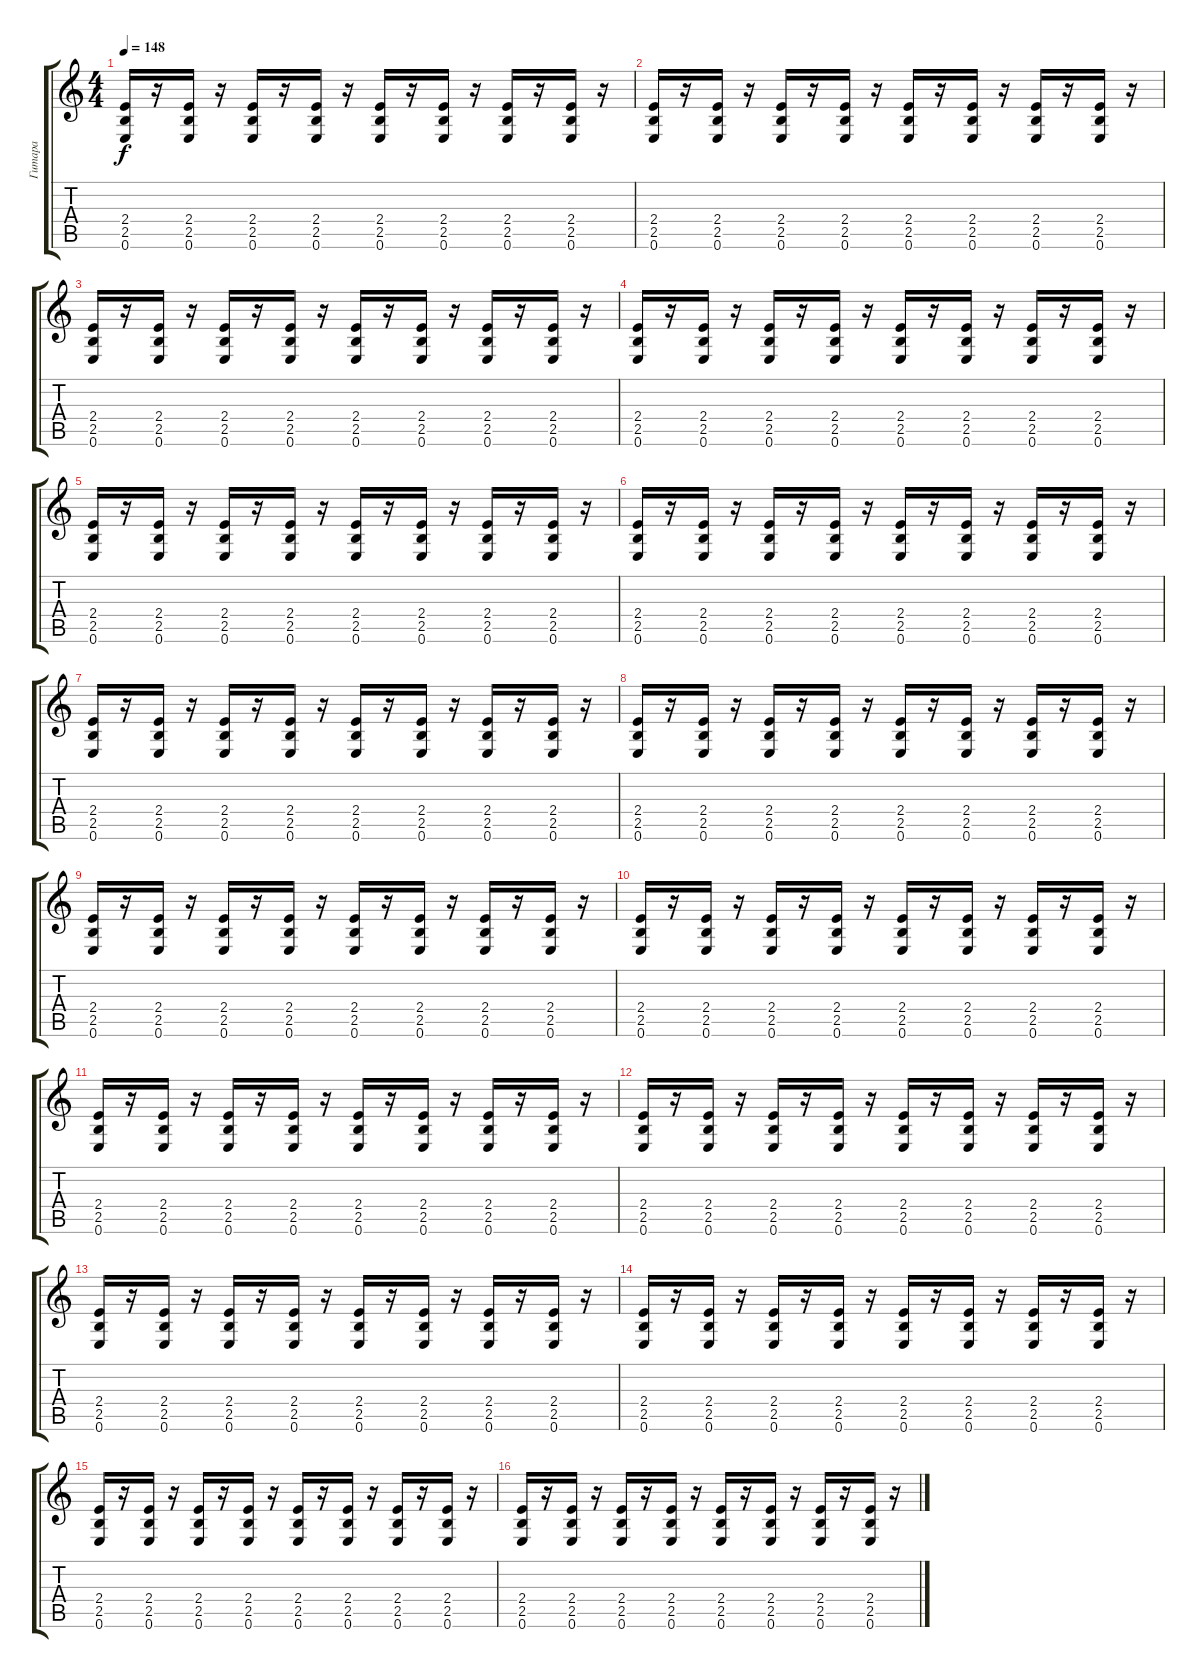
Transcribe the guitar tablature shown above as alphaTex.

\track ("Гитара" "Гитара") {instrument overdrivenguitar}
\staff {score tabs}
\tuning (E4 B3 G3 D3 A2 E2) {hide}
\ts (4 4)
\tempo 148
\clef g2
\ks c
(2.4 2.5 0.6).16{dy f} r.16 (2.4 2.5 0.6).16 r.16 (2.4 2.5 0.6).16 r.16 (2.4 2.5 0.6).16 r.16 (2.4 2.5 0.6).16 r.16 (2.4 2.5 0.6).16 r.16 (2.4 2.5 0.6).16 r.16 (2.4 2.5 0.6).16 r.16 |
(2.4 2.5 0.6).16 r.16 (2.4 2.5 0.6).16 r.16 (2.4 2.5 0.6).16 r.16 (2.4 2.5 0.6).16 r.16 (2.4 2.5 0.6).16 r.16 (2.4 2.5 0.6).16 r.16 (2.4 2.5 0.6).16 r.16 (2.4 2.5 0.6).16 r.16 |
(2.4 2.5 0.6).16 r.16 (2.4 2.5 0.6).16 r.16 (2.4 2.5 0.6).16 r.16 (2.4 2.5 0.6).16 r.16 (2.4 2.5 0.6).16 r.16 (2.4 2.5 0.6).16 r.16 (2.4 2.5 0.6).16 r.16 (2.4 2.5 0.6).16 r.16 |
(2.4 2.5 0.6).16 r.16 (2.4 2.5 0.6).16 r.16 (2.4 2.5 0.6).16 r.16 (2.4 2.5 0.6).16 r.16 (2.4 2.5 0.6).16 r.16 (2.4 2.5 0.6).16 r.16 (2.4 2.5 0.6).16 r.16 (2.4 2.5 0.6).16 r.16 |
(2.4 2.5 0.6).16 r.16 (2.4 2.5 0.6).16 r.16 (2.4 2.5 0.6).16 r.16 (2.4 2.5 0.6).16 r.16 (2.4 2.5 0.6).16 r.16 (2.4 2.5 0.6).16 r.16 (2.4 2.5 0.6).16 r.16 (2.4 2.5 0.6).16 r.16 |
(2.4 2.5 0.6).16 r.16 (2.4 2.5 0.6).16 r.16 (2.4 2.5 0.6).16 r.16 (2.4 2.5 0.6).16 r.16 (2.4 2.5 0.6).16 r.16 (2.4 2.5 0.6).16 r.16 (2.4 2.5 0.6).16 r.16 (2.4 2.5 0.6).16 r.16 |
(2.4 2.5 0.6).16 r.16 (2.4 2.5 0.6).16 r.16 (2.4 2.5 0.6).16 r.16 (2.4 2.5 0.6).16 r.16 (2.4 2.5 0.6).16 r.16 (2.4 2.5 0.6).16 r.16 (2.4 2.5 0.6).16 r.16 (2.4 2.5 0.6).16 r.16 |
(2.4 2.5 0.6).16 r.16 (2.4 2.5 0.6).16 r.16 (2.4 2.5 0.6).16 r.16 (2.4 2.5 0.6).16 r.16 (2.4 2.5 0.6).16 r.16 (2.4 2.5 0.6).16 r.16 (2.4 2.5 0.6).16 r.16 (2.4 2.5 0.6).16 r.16 |
(2.4 2.5 0.6).16 r.16 (2.4 2.5 0.6).16 r.16 (2.4 2.5 0.6).16 r.16 (2.4 2.5 0.6).16 r.16 (2.4 2.5 0.6).16 r.16 (2.4 2.5 0.6).16 r.16 (2.4 2.5 0.6).16 r.16 (2.4 2.5 0.6).16 r.16 |
(2.4 2.5 0.6).16 r.16 (2.4 2.5 0.6).16 r.16 (2.4 2.5 0.6).16 r.16 (2.4 2.5 0.6).16 r.16 (2.4 2.5 0.6).16 r.16 (2.4 2.5 0.6).16 r.16 (2.4 2.5 0.6).16 r.16 (2.4 2.5 0.6).16 r.16 |
(2.4 2.5 0.6).16 r.16 (2.4 2.5 0.6).16 r.16 (2.4 2.5 0.6).16 r.16 (2.4 2.5 0.6).16 r.16 (2.4 2.5 0.6).16 r.16 (2.4 2.5 0.6).16 r.16 (2.4 2.5 0.6).16 r.16 (2.4 2.5 0.6).16 r.16 |
(2.4 2.5 0.6).16 r.16 (2.4 2.5 0.6).16 r.16 (2.4 2.5 0.6).16 r.16 (2.4 2.5 0.6).16 r.16 (2.4 2.5 0.6).16 r.16 (2.4 2.5 0.6).16 r.16 (2.4 2.5 0.6).16 r.16 (2.4 2.5 0.6).16 r.16 |
(2.4 2.5 0.6).16 r.16 (2.4 2.5 0.6).16 r.16 (2.4 2.5 0.6).16 r.16 (2.4 2.5 0.6).16 r.16 (2.4 2.5 0.6).16 r.16 (2.4 2.5 0.6).16 r.16 (2.4 2.5 0.6).16 r.16 (2.4 2.5 0.6).16 r.16 |
(2.4 2.5 0.6).16 r.16 (2.4 2.5 0.6).16 r.16 (2.4 2.5 0.6).16 r.16 (2.4 2.5 0.6).16 r.16 (2.4 2.5 0.6).16 r.16 (2.4 2.5 0.6).16 r.16 (2.4 2.5 0.6).16 r.16 (2.4 2.5 0.6).16 r.16 |
(2.4 2.5 0.6).16 r.16 (2.4 2.5 0.6).16 r.16 (2.4 2.5 0.6).16 r.16 (2.4 2.5 0.6).16 r.16 (2.4 2.5 0.6).16 r.16 (2.4 2.5 0.6).16 r.16 (2.4 2.5 0.6).16 r.16 (2.4 2.5 0.6).16 r.16 |
(2.4 2.5 0.6).16 r.16 (2.4 2.5 0.6).16 r.16 (2.4 2.5 0.6).16 r.16 (2.4 2.5 0.6).16 r.16 (2.4 2.5 0.6).16 r.16 (2.4 2.5 0.6).16 r.16 (2.4 2.5 0.6).16 r.16 (2.4 2.5 0.6).16 r.16
